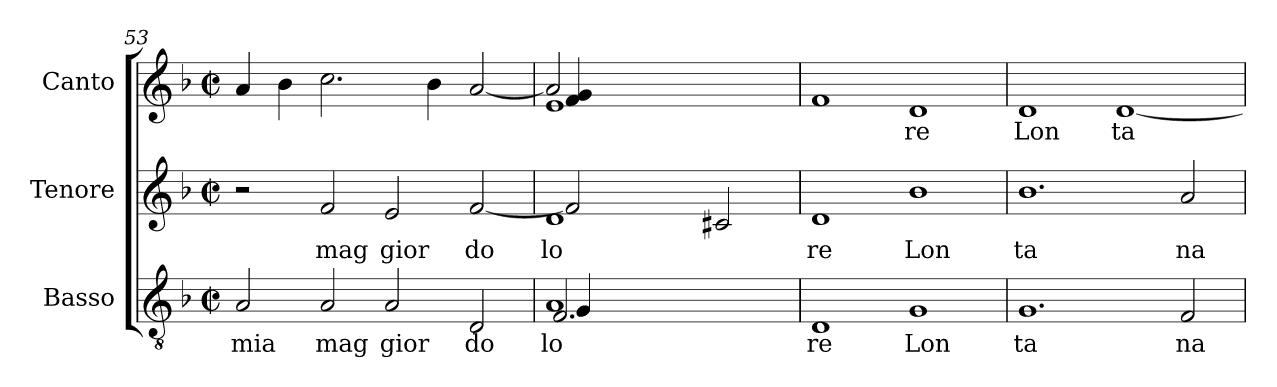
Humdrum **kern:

**kern	**text	**kern	**text	**kern	**text
*part3	*part3	*part2	*part2	*part1	*part1
*staff3	*staff3	*staff2	*staff2	*staff1	*staff1
*I"Basso	*	*I"Tenore	*	*I"Canto	*
*clefGv2	*	*clefG2	*	*clefG2	*
*k[b-]	*	*k[b-]	*	*k[b-]	*
*F:	*	*F:	*	*F:	*
*M2/2	*	*M2/2	*	*M2/2	*
*met(c|)	*	*met(c|)	*	*met(c|)	*
=53	=53	=53	=53	=53	=53
!	!LO:LY:b:cj	!	!	!	!LO:LY:b:cj
2A/	mia	2r	.	4a/	.
!	!	!	!	!	!LO:LY:b:cj
.	.	.	.	4b-\	.
!	!LO:LY:b:cj	!	!LO:LY:b:cj	!	!LO:LY:b:cj
2A/	mag	2f/	mag	2.cc\	.
!	!LO:LY:b:cj	!	!LO:LY:b:cj	!	!
2A/	gior	2e/	gior	.	.
!	!	!	!	!	!LO:LY:b:cj
.	.	.	.	4b-\	.
!	!LO:LY:b:cj	!	!LO:LY:b:cj	!	!LO:LY:b:cj
2D/	do	[<2f/	do	[<2a/	.
=54	=54	=54	=54	=54	=54
*^	*	*	*	*	*
*	*^	*	*	*	*	*
!	!	!	!LO:LY:b:cj	!	!LO:LY:b:cj	!	!LO:LY:b:cj
*	*	*	*	*^	*	*^	*
*	*	*	*	*	*	*	*	*^	*
1A	2.F/	4G/	lo	1d	2f/]	lo	1e	2a/]	4g/ 4f/	.
.	.	2ryy	.	.	.	.	.	.	2ryy	.
.	.	.	.	.	1ryy	.	.	2ryy	.	.
.	2ryy	2.ryy	.	.	.	.	.	.	2.ryy	.
!	!	!	!	!	!	!LO:LY:b:cj	!	!	!	!
2ryy	.	.	.	2c#/	.	.	2ryy	2ryy	.	.
.	4ryy	.	.	.	.	.	.	.	.	.
*	*v	*v	*	*	*	*	*v	*v	*v	*
*	*	*	*v	*v	*	*	*
=55	=55	=55	=55	=55	=55	=55
!	!	!LO:LY:b:cj	!	!LO:LY:b:cj	!	!LO:LY:b:cj
*v	*v	*	*	*	*	*
1D	re	1d	re	1f	.
!	!LO:LY:b:cj	!	!LO:LY:b:cj	!	!LO:LY:b:cj
1G	Lon	1b-	Lon	1d	re
=56	=56	=56	=56	=56	=56
!	!LO:LY:b:cj	!	!LO:LY:b:cj	!	!LO:LY:b:cj
1.G	ta	1.b-	ta	1d	Lon
!	!	!	!	!	!LO:LY:b:cj
.	.	.	.	[<1d	ta
!	!LO:LY:b:cj	!	!LO:LY:b:cj	!	!
2F/	na	2a/	na	.	.
=	=	=	=	=	=
*-	*-	*-	*-	*-	*-
